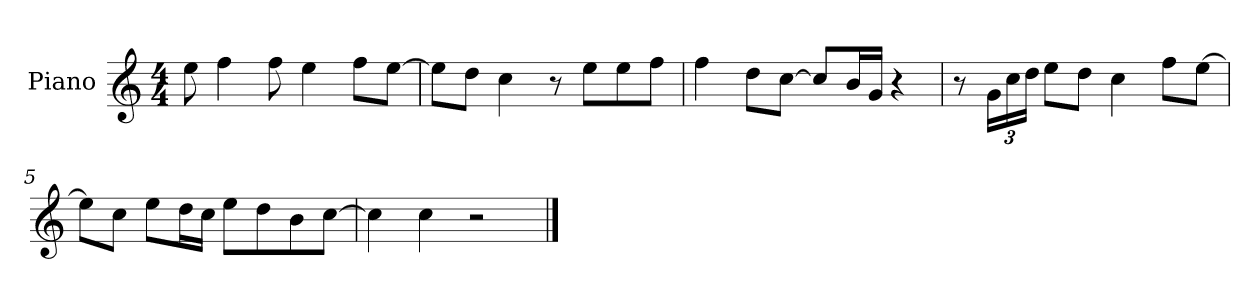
**kern
*part1
*staff1
*I"Piano
*I'P-no
*clefG2
*k[]
*M4/4
*MM90
=1
8ee\
4ff\
8ff\
4ee\
8ff\L
[8ee\J
=2
8ee\L]
8dd\J
4cc\
8r
8ee\L
8ee\
8ff\J
=3
4ff\
8dd\L
[8cc\J
8cc/L]
16b/L
16g/JJ
4r
=4
8r
*Xbrackettup
24g\LL
24cc\
24dd\JJ
8ee\L
8dd\J
4cc\
8ff\L
[8ee\J
=5
8ee\L]
8cc\J
8ee\L
16dd\L
16cc\JJ
8ee\L
8dd\
8b\
[8cc\J
!!LO:LB:g=z
=6
4cc\]
4cc\
2r
==
*-
